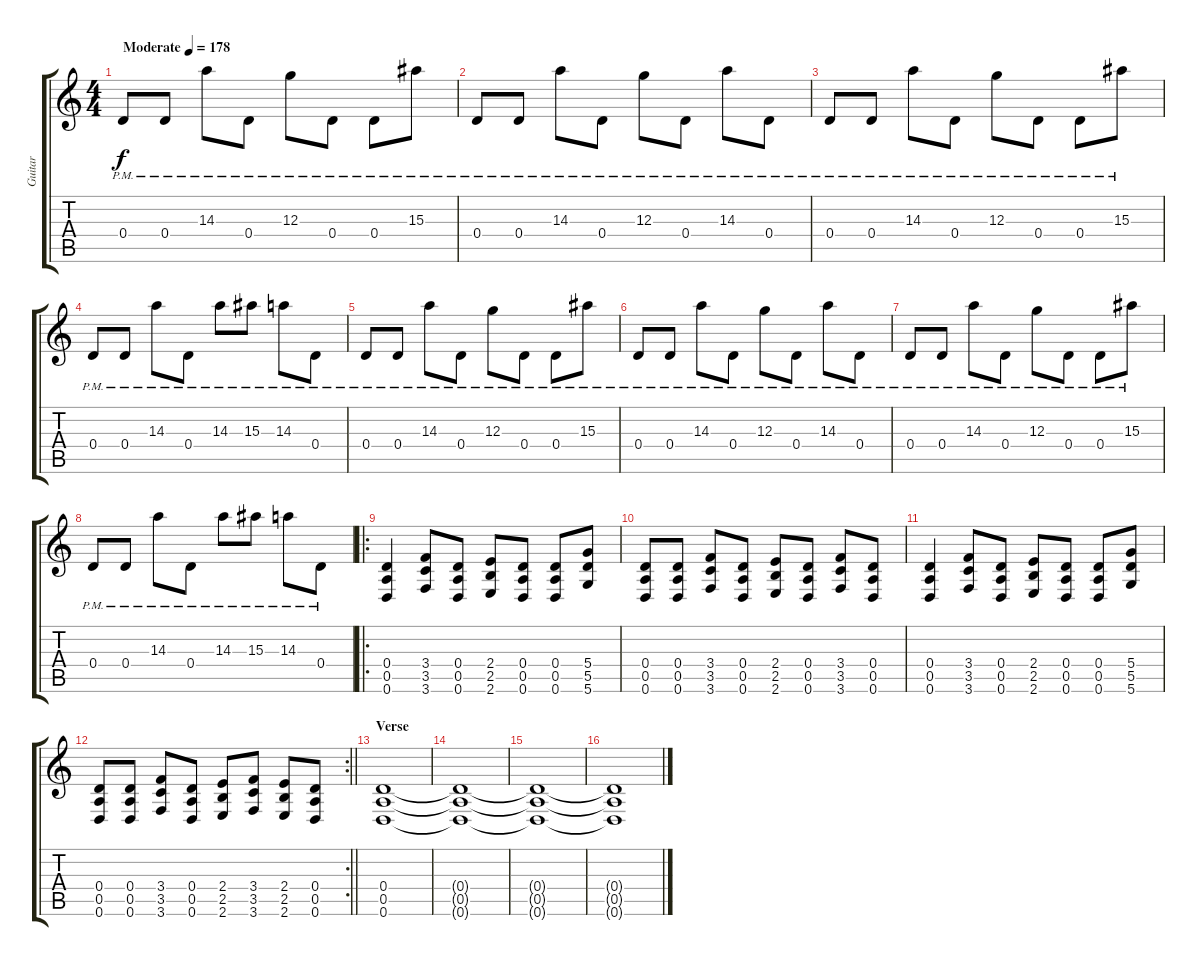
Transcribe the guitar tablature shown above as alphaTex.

\track ("Guitar" "Guitar") {instrument distortionguitar}
\staff {score tabs}
\tuning (E4 B3 G3 D3 A2 D2) {hide}
\ts (4 4)
\tempo (178 "Moderate")
\clef g2
\ks c
0.4{pm}.8{dy f instrument distortionguitar} 0.4{pm}.8 14.3{pm}.8 0.4{pm}.8 12.3{pm}.8 0.4{pm}.8 0.4{pm}.8 15.3{pm}.8 |
0.4{pm}.8 0.4{pm}.8 14.3{pm}.8 0.4{pm}.8 12.3{pm}.8 0.4{pm}.8 14.3{pm}.8 0.4{pm}.8 |
0.4{pm}.8 0.4{pm}.8 14.3{pm}.8 0.4{pm}.8 12.3{pm}.8 0.4{pm}.8 0.4{pm}.8 15.3{pm}.8 |
0.4{pm}.8 0.4{pm}.8 14.3{pm}.8 0.4{pm}.8 14.3{pm}.8 15.3{pm}.8 14.3{pm}.8 0.4{pm}.8 |
0.4{pm}.8 0.4{pm}.8 14.3{pm}.8 0.4{pm}.8 12.3{pm}.8 0.4{pm}.8 0.4{pm}.8 15.3{pm}.8 |
0.4{pm}.8 0.4{pm}.8 14.3{pm}.8 0.4{pm}.8 12.3{pm}.8 0.4{pm}.8 14.3{pm}.8 0.4{pm}.8 |
0.4{pm}.8 0.4{pm}.8 14.3{pm}.8 0.4{pm}.8 12.3{pm}.8 0.4{pm}.8 0.4{pm}.8 15.3{pm}.8 |
0.4{pm}.8 0.4{pm}.8 14.3{pm}.8 0.4{pm}.8 14.3{pm}.8 15.3{pm}.8 14.3{pm}.8 0.4{pm}.8 |
\ro
(0.4 0.5 0.6).4 (3.4 3.5 3.6).8 (0.4 0.5 0.6).8 (2.4 2.5 2.6).8 (0.4 0.5 0.6).8 (0.4 0.5 0.6).8 (5.4 5.5 5.6).8 |
(0.4 0.5 0.6).8 (0.4 0.5 0.6).8 (3.4 3.5 3.6).8 (0.4 0.5 0.6).8 (2.4 2.5 2.6).8 (0.4 0.5 0.6).8 (3.4 3.5 3.6).8 (0.4 0.5 0.6).8 |
(0.4 0.5 0.6).4 (3.4 3.5 3.6).8 (0.4 0.5 0.6).8 (2.4 2.5 2.6).8 (0.4 0.5 0.6).8 (0.4 0.5 0.6).8 (5.4 5.5 5.6).8 |
\rc 2
\barLineRight lightlight
(0.4 0.5 0.6).8 (0.4 0.5 0.6).8 (3.4 3.5 3.6).8 (0.4 0.5 0.6).8 (2.4 2.5 2.6).8 (3.4 3.5 3.6).8 (2.4 2.5 2.6).8 (0.4 0.5 0.6).8 |
\section ("" "Verse")
(0.4 0.5 0.6).1 |
(0.4{t} 0.5{t} 0.6{t}).1 |
(0.4{t} 0.5{t} 0.6{t}).1 |
(0.4{t} 0.5{t} 0.6{t}).1
